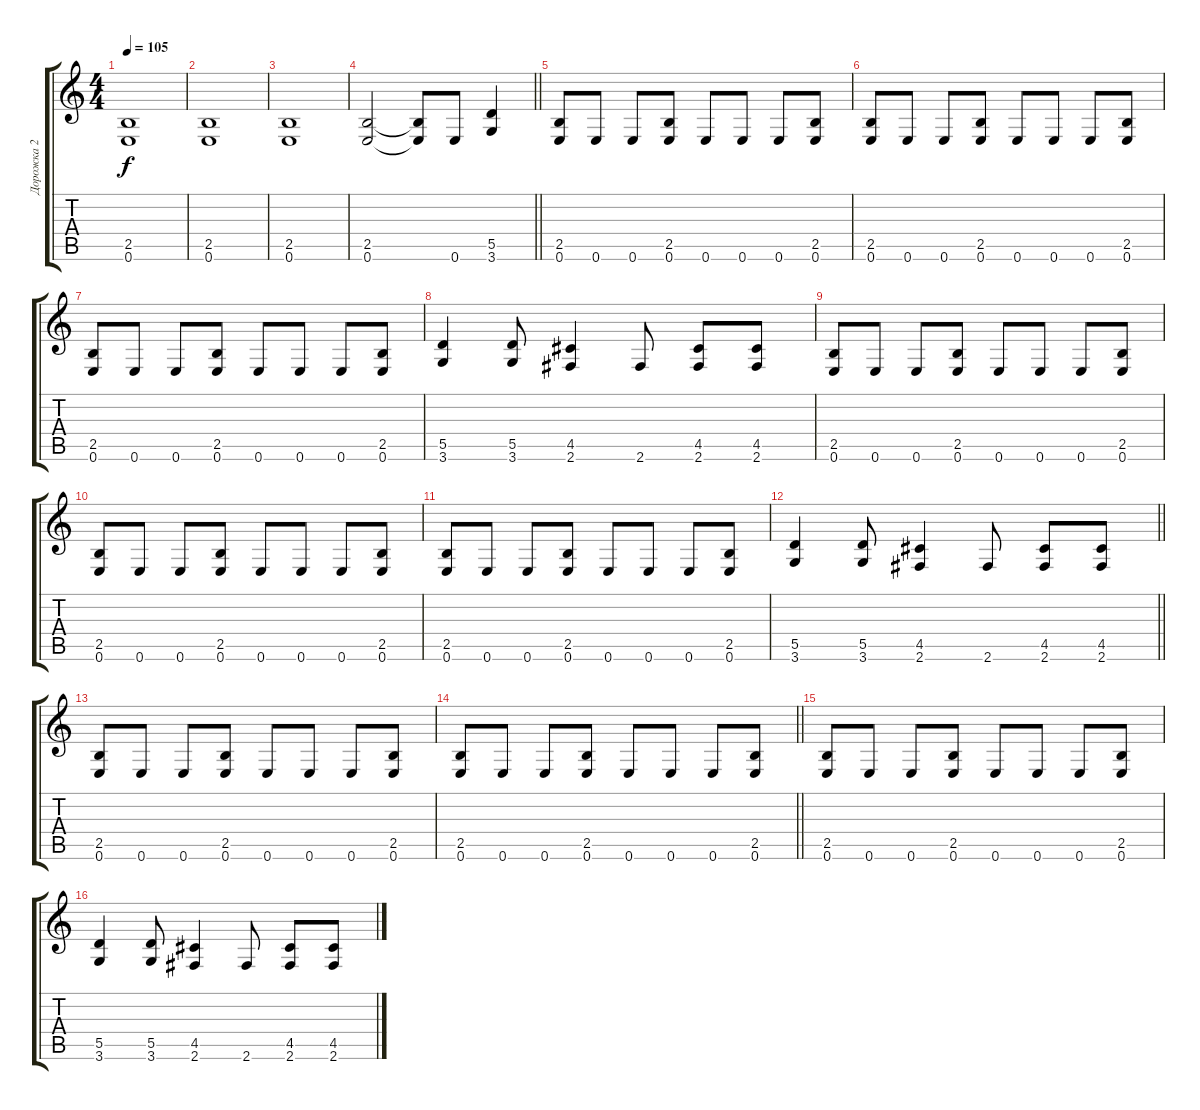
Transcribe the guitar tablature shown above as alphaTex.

\track ("Дорожка 2" "Дорожка 2") {instrument distortionguitar}
\staff {score tabs}
\tuning (E4 B3 G3 D3 A2 E2) {hide}
\ts (4 4)
\section ("" "")
\tempo 105
\clef g2
\ks c
(2.5 0.6).1{dy f} |
(2.5 0.6).1 |
(2.5 0.6).1 |
\barLineRight lightlight
(2.5 0.6).2 (2.5{t} 0.6{t}).8 0.6.8 (5.5 3.6).4 |
\section ("" "")
(2.5 0.6).8 0.6.8 0.6.8 (2.5 0.6).8 0.6.8 0.6.8 0.6.8 (2.5 0.6).8 |
(2.5 0.6).8 0.6.8 0.6.8 (2.5 0.6).8 0.6.8 0.6.8 0.6.8 (2.5 0.6).8 |
(2.5 0.6).8 0.6.8 0.6.8 (2.5 0.6).8 0.6.8 0.6.8 0.6.8 (2.5 0.6).8 |
(5.5 3.6).4 (5.5 3.6).8 (4.5 2.6).4 2.6.8 (4.5 2.6).8 (4.5 2.6).8 |
(2.5 0.6).8 0.6.8 0.6.8 (2.5 0.6).8 0.6.8 0.6.8 0.6.8 (2.5 0.6).8 |
(2.5 0.6).8 0.6.8 0.6.8 (2.5 0.6).8 0.6.8 0.6.8 0.6.8 (2.5 0.6).8 |
(2.5 0.6).8 0.6.8 0.6.8 (2.5 0.6).8 0.6.8 0.6.8 0.6.8 (2.5 0.6).8 |
\barLineRight lightlight
(5.5 3.6).4 (5.5 3.6).8 (4.5 2.6).4 2.6.8 (4.5 2.6).8 (4.5 2.6).8 |
\section ("" "")
(2.5 0.6).8 0.6.8 0.6.8 (2.5 0.6).8 0.6.8 0.6.8 0.6.8 (2.5 0.6).8 |
\barLineRight lightlight
(2.5 0.6).8 0.6.8 0.6.8 (2.5 0.6).8 0.6.8 0.6.8 0.6.8 (2.5 0.6).8 |
(2.5 0.6).8 0.6.8 0.6.8 (2.5 0.6).8 0.6.8 0.6.8 0.6.8 (2.5 0.6).8 |
(5.5 3.6).4 (5.5 3.6).8 (4.5 2.6).4 2.6.8 (4.5 2.6).8 (4.5 2.6).8
